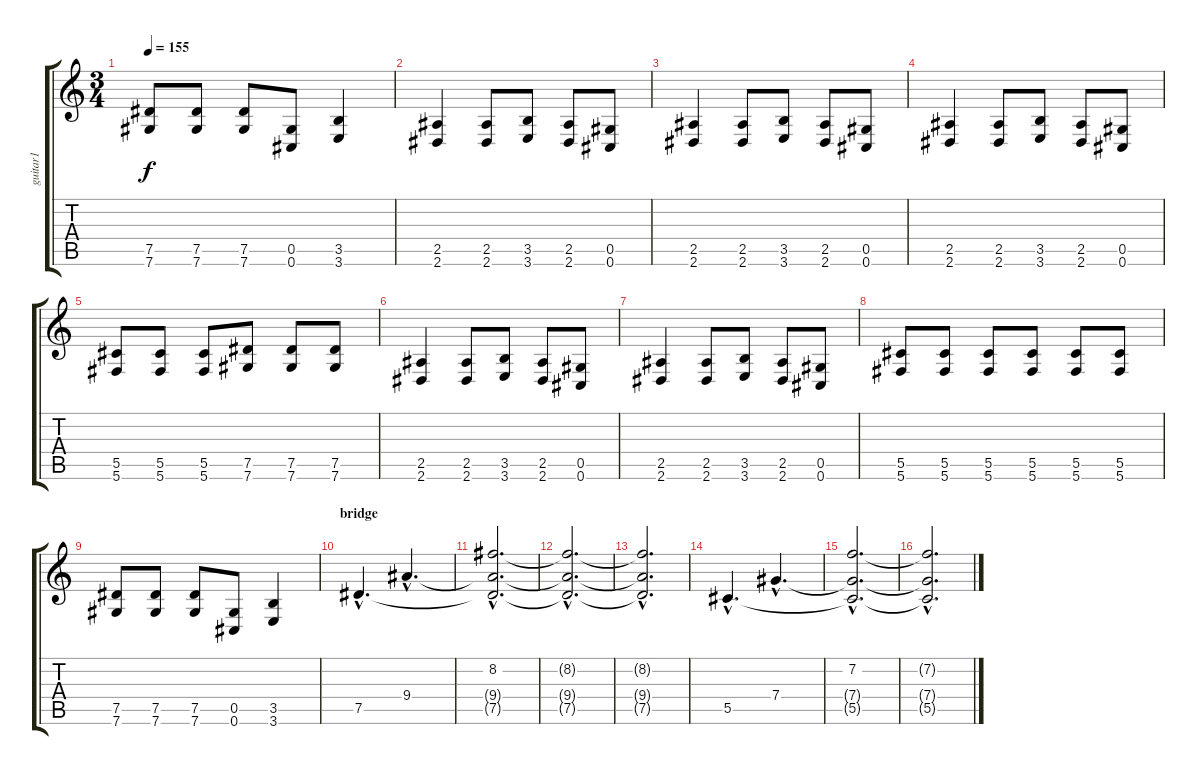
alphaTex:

\track ("guitar1" "guitar1") {instrument distortionguitar}
\staff {score tabs}
\tuning (Eb4 Bb3 Gb3 Db3 Ab2 Db2) {hide}
\ts (3 4)
\tempo 155
\clef g2
\ks c
(7.5 7.6).8{dy f} (7.5 7.6).8 (7.5 7.6).8 (0.5 0.6).8 (3.5 3.6).4 |
(2.5 2.6).4 (2.5 2.6).8 (3.5 3.6).8 (2.5 2.6).8 (0.5 0.6).8 |
(2.5 2.6).4 (2.5 2.6).8 (3.5 3.6).8 (2.5 2.6).8 (0.5 0.6).8 |
(2.5 2.6).4 (2.5 2.6).8 (3.5 3.6).8 (2.5 2.6).8 (0.5 0.6).8 |
(5.5 5.6).8 (5.5 5.6).8 (5.5 5.6).8 (7.5 7.6).8 (7.5 7.6).8 (7.5 7.6).8 |
(2.5 2.6).4 (2.5 2.6).8 (3.5 3.6).8 (2.5 2.6).8 (0.5 0.6).8 |
(2.5 2.6).4 (2.5 2.6).8 (3.5 3.6).8 (2.5 2.6).8 (0.5 0.6).8 |
(5.5 5.6).8 (5.5 5.6).8 (5.5 5.6).8 (5.5 5.6).8 (5.5 5.6).8 (5.5 5.6).8 |
(7.5 7.6).8 (7.5 7.6).8 (7.5 7.6).8 (0.5 0.6).8 (3.5 3.6).4 |
\section ("" "bridge")
7.5{hac}.4{d} 9.4{hac}.4{d} |
(8.2{hac} 9.4{hac t} 7.5{hac t}).2{d} |
(8.2{hac t} 9.4{hac t} 7.5{hac t}).2{d} |
(8.2{hac t} 9.4{hac t} 7.5{hac t}).2{d} |
5.5{hac}.4{d} 7.4{hac}.4{d} |
(7.2{hac} 7.4{hac t} 5.5{hac t}).2{d} |
(7.2{hac t} 7.4{hac t} 5.5{hac t}).2{d}
